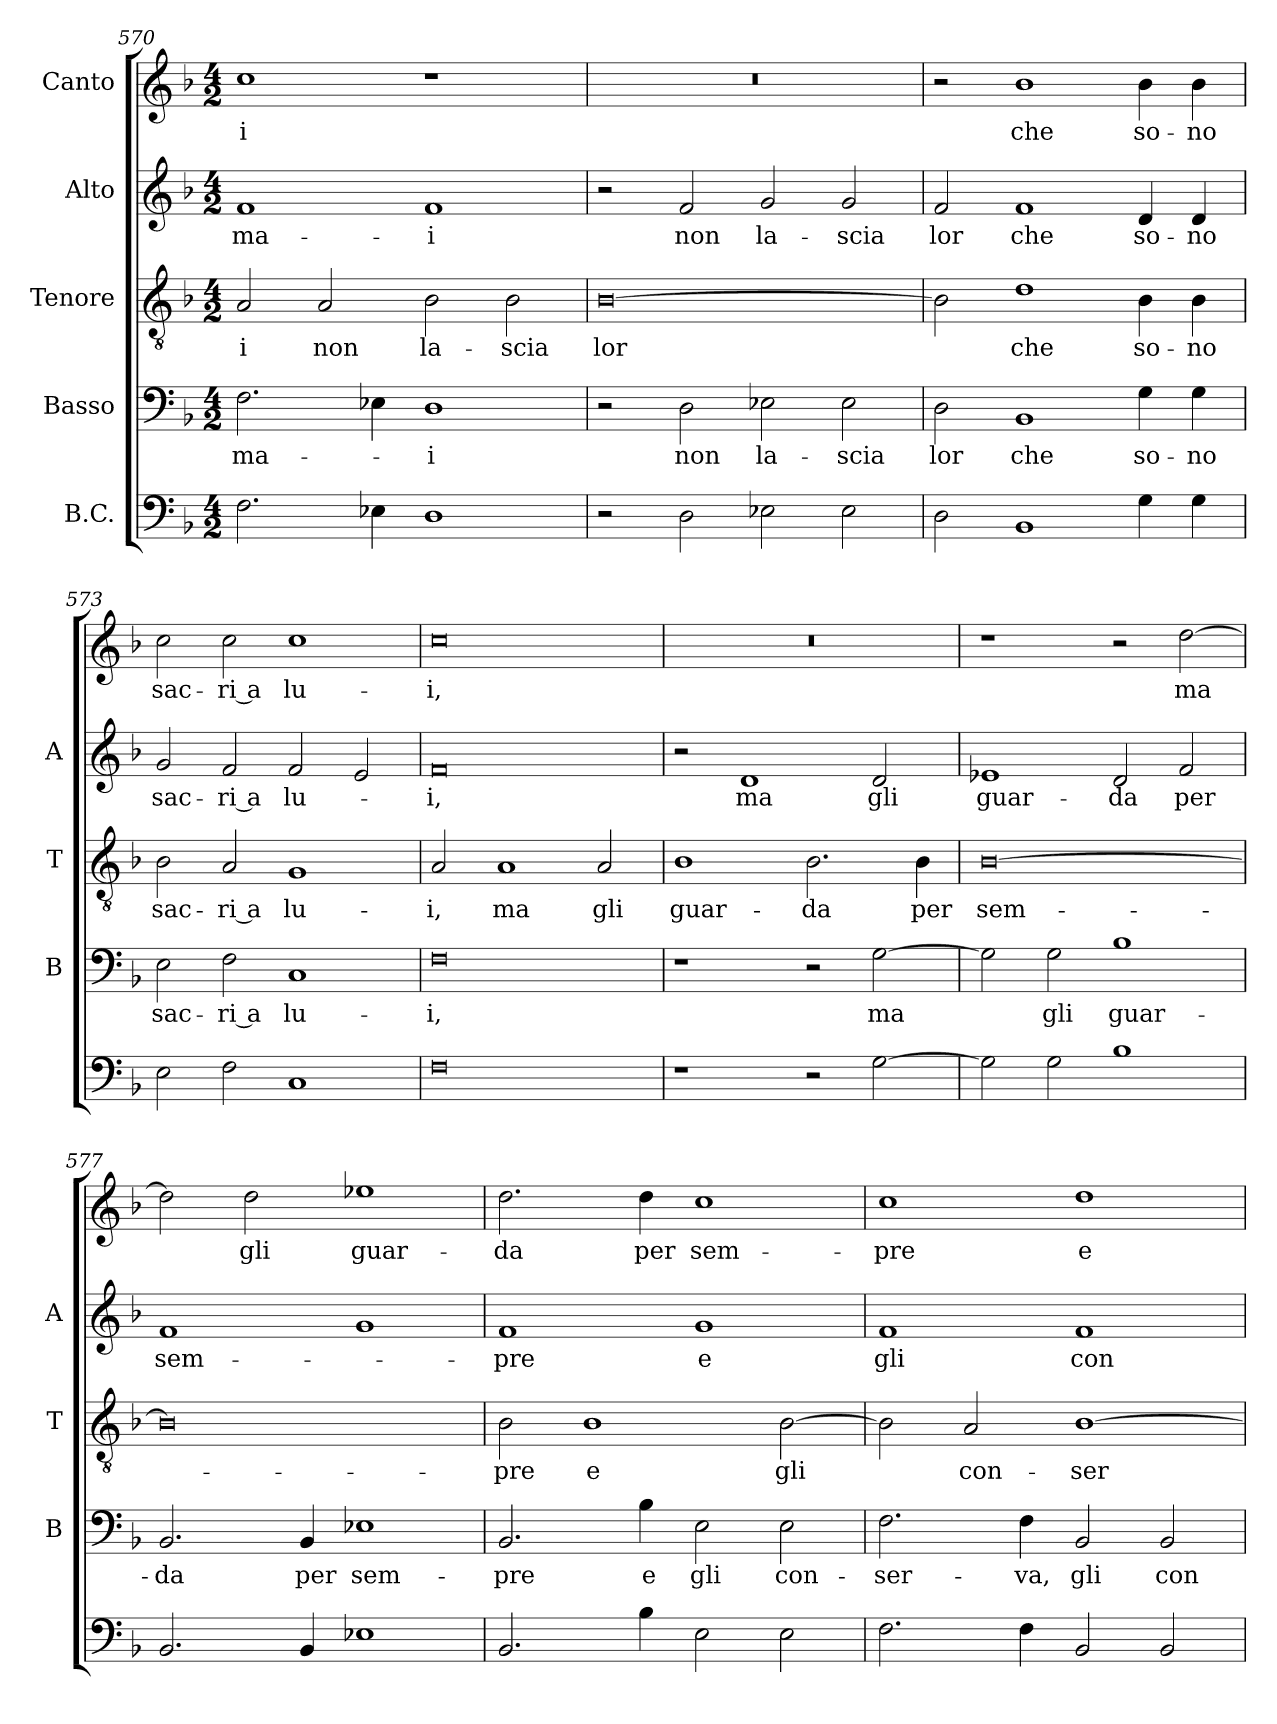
**kern	**kern	**text	**kern	**text	**kern	**text	**kern	**text
*part5	*part4	*part4	*part3	*part3	*part2	*part2	*part1	*part1
*staff5	*staff4	*staff4	*staff3	*staff3	*staff2	*staff2	*staff1	*staff1
*I"B.C.	*I"Basso	*	*I"Tenore	*	*I"Alto	*	*I"Canto	*
*	*I'B	*	*I'T	*	*I'A	*	*	*
!!LO:LB:g=z
*clefF4	*clefF4	*	*clefGv2	*	*clefG2	*	*clefG2	*
*k[b-]	*k[b-]	*	*k[b-]	*	*k[b-]	*	*k[b-]	*
*F:	*F:	*	*F:	*	*F:	*	*F:	*
*M4/2	*M4/2	*	*M4/2	*	*M4/2	*	*M4/2	*
=570	=570	=570	=570	=570	=570	=570	=570	=570
!	!	!LO:LY:b	!	!LO:LY:b	!	!LO:LY:b	!	!LO:LY:b
2.F\	2.F\	-ma-	2A/	-i	1f	-ma-	1cc	-i
!	!	!	!	!LO:LY:b	!	!	!	!
.	.	.	2A/	non	.	.	.	.
4E-X\	4E-X\	.	.	.	.	.	.	.
!	!	!LO:LY:b	!	!LO:LY:b	!	!LO:LY:b	!	!
1D	1D	-i	2B-\	la-	1f	-i	1r	.
!	!	!	!	!LO:LY:b	!	!	!	!
.	.	.	2B-\	-scia	.	.	.	.
=571	=571	=571	=571	=571	=571	=571	=571	=571
!	!	!	!	!LO:LY:b	!	!	!	!
2r	2r	.	[0B-	lor	2r	.	0r	.
!	!	!LO:LY:b	!	!	!	!LO:LY:b	!	!
2D\	2D\	non	.	.	2f/	non	.	.
!	!	!LO:LY:b	!	!	!	!LO:LY:b	!	!
2E-X\	2E-X\	la-	.	.	2g/	la-	.	.
!	!	!LO:LY:b	!	!	!	!LO:LY:b	!	!
2E-\	2E-\	-scia	.	.	2g/	-scia	.	.
=572	=572	=572	=572	=572	=572	=572	=572	=572
!	!	!LO:LY:b	!	!	!	!LO:LY:b	!	!
2D\	2D\	lor	2B-\]	.	2f/	lor	2r	.
!	!	!LO:LY:b	!	!LO:LY:b	!	!LO:LY:b	!	!LO:LY:b
1BB-	1BB-	che	1d	che	1f	che	1b-	che
!	!	!LO:LY:b	!	!LO:LY:b	!	!LO:LY:b	!	!LO:LY:b
4G\	4G\	so-	4B-\	so-	4d/	so-	4b-\	so-
!	!	!LO:LY:b	!	!LO:LY:b	!	!LO:LY:b	!	!LO:LY:b
4G\	4G\	-no	4B-\	-no	4d/	-no	4b-\	-no
=573	=573	=573	=573	=573	=573	=573	=573	=573
!	!	!LO:LY:b	!	!LO:LY:b	!	!LO:LY:b	!	!LO:LY:b
2E\	2E\	sac-	2B-\	sac-	2g/	sac-	2cc\	sac-
!	!	!LO:LY:b	!	!LO:LY:b	!	!LO:LY:b	!	!LO:LY:b
2F\	2F\	-ri a	2A/	-ri a	2f/	-ri a	2cc\	-ri a
!	!	!LO:LY:b	!	!LO:LY:b	!	!LO:LY:b	!	!LO:LY:b
1C	1C	lu-	1G	lu-	2f/	lu-	1cc	lu-
.	.	.	.	.	2e/	.	.	.
=574	=574	=574	=574	=574	=574	=574	=574	=574
!	!	!LO:LY:b	!	!LO:LY:b	!	!LO:LY:b	!	!LO:LY:b
0F	0F	-i,	2A/	-i,	0f	-i,	0cc	-i,
!	!	!	!	!LO:LY:b	!	!	!	!
.	.	.	1A	ma	.	.	.	.
!	!	!	!	!LO:LY:b	!	!	!	!
.	.	.	2A/	gli	.	.	.	.
=575	=575	=575	=575	=575	=575	=575	=575	=575
!	!	!	!	!LO:LY:b	!	!	!	!
1r	1r	.	1B-	guar-	2r	.	0r	.
!	!	!	!	!	!	!LO:LY:b	!	!
.	.	.	.	.	1d	ma	.	.
!	!	!	!	!LO:LY:b	!	!	!	!
2r	2r	.	2.B-\	-da	.	.	.	.
!	!	!LO:LY:b	!	!	!	!LO:LY:b	!	!
[2G\	[2G\	ma	.	.	2d/	gli	.	.
!	!	!	!	!LO:LY:b	!	!	!	!
.	.	.	4B-\	per	.	.	.	.
!!LO:LB:g=z
=576	=576	=576	=576	=576	=576	=576	=576	=576
!	!	!	!	!LO:LY:b	!	!LO:LY:b	!	!
2G\]	2G\]	.	[0B-	sem-	1e-X	guar-	1r	.
!	!	!LO:LY:b	!	!	!	!	!	!
2G\	2G\	gli	.	.	.	.	.	.
!	!	!LO:LY:b	!	!	!	!LO:LY:b	!	!
1B-	1B-	guar-	.	.	2d/	-da	2r	.
!	!	!	!	!	!	!LO:LY:b	!	!LO:LY:b
.	.	.	.	.	2f/	per	[2dd\	ma
=577	=577	=577	=577	=577	=577	=577	=577	=577
!	!	!LO:LY:b	!	!	!	!LO:LY:b	!	!
2.BB-/	2.BB-/	-da	0B-]	.	1f	sem-	2dd\]	.
!	!	!	!	!	!	!	!	!LO:LY:b
.	.	.	.	.	.	.	2dd\	gli
!	!	!LO:LY:b	!	!	!	!	!	!
4BB-/	4BB-/	per	.	.	.	.	.	.
!	!	!LO:LY:b	!	!	!	!	!	!LO:LY:b
1E-X	1E-X	sem-	.	.	1g	.	1ee-X	guar-
=578	=578	=578	=578	=578	=578	=578	=578	=578
!	!	!LO:LY:b	!	!LO:LY:b	!	!LO:LY:b	!	!LO:LY:b
2.BB-/	2.BB-/	-pre	2B-\	-pre	1f	-pre	2.dd\	-da
!	!	!	!	!LO:LY:b	!	!	!	!
.	.	.	1B-	e	.	.	.	.
!	!	!LO:LY:b	!	!	!	!	!	!LO:LY:b
4B-\	4B-\	e	.	.	.	.	4dd\	per
!	!	!LO:LY:b	!	!	!	!LO:LY:b	!	!LO:LY:b
2E\	2E\	gli	.	.	1g	e	1cc	sem-
!	!	!LO:LY:b	!	!LO:LY:b	!	!	!	!
2E\	2E\	con-	[2B-\	gli	.	.	.	.
=579	=579	=579	=579	=579	=579	=579	=579	=579
!	!	!LO:LY:b	!	!	!	!LO:LY:b	!	!LO:LY:b
2.F\	2.F\	-ser-	2B-\]	.	1f	gli	1cc	-pre
!	!	!	!	!LO:LY:b	!	!	!	!
.	.	.	2A/	con-	.	.	.	.
!	!	!LO:LY:b	!	!	!	!	!	!
4F\	4F\	-va,	.	.	.	.	.	.
!	!	!LO:LY:b	!	!LO:LY:b	!	!LO:LY:b	!	!LO:LY:b
2BB-/	2BB-/	gli	[1B-	-ser-	1f	con-	1dd	e
!	!	!LO:LY:b	!	!	!	!	!	!
2BB-/	2BB-/	con-	.	.	.	.	.	.
=	=	=	=	=	=	=	=	=
*-	*-	*-	*-	*-	*-	*-	*-	*-
